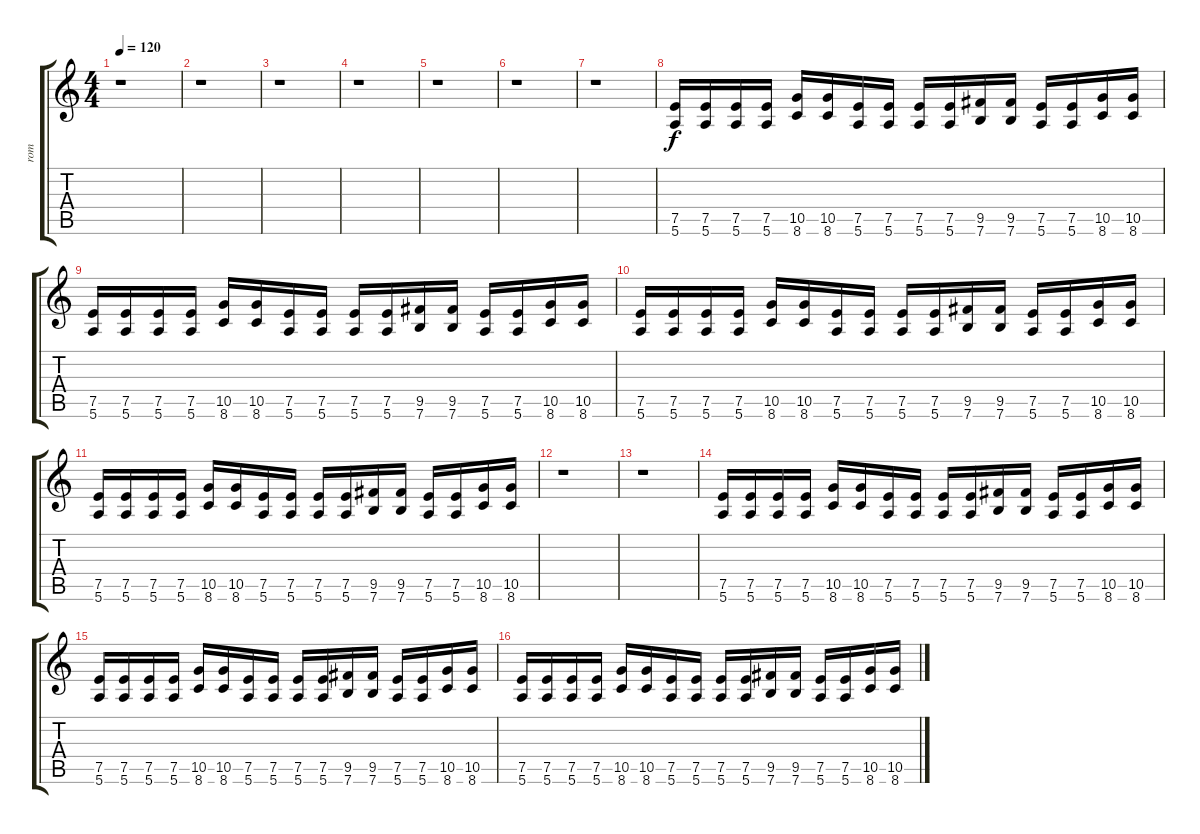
\track ("rom" "rom") {instrument distortionguitar}
\staff {score tabs}
\tuning (E4 B3 G3 D3 A2 E2) {hide}
\ts (4 4)
\tempo 120
\clef g2
\ks c
r.1{dy f} |
r.1 |
r.1 |
r.1 |
r.1 |
r.1 |
r.1 |
(7.5 5.6).16 (7.5 5.6).16 (7.5 5.6).16 (7.5 5.6).16 (10.5 8.6).16 (10.5 8.6).16 (7.5 5.6).16 (7.5 5.6).16 (7.5 5.6).16 (7.5 5.6).16 (9.5 7.6).16 (9.5 7.6).16 (7.5 5.6).16 (7.5 5.6).16 (10.5 8.6).16 (10.5 8.6).16 |
(7.5 5.6).16 (7.5 5.6).16 (7.5 5.6).16 (7.5 5.6).16 (10.5 8.6).16 (10.5 8.6).16 (7.5 5.6).16 (7.5 5.6).16 (7.5 5.6).16 (7.5 5.6).16 (9.5 7.6).16 (9.5 7.6).16 (7.5 5.6).16 (7.5 5.6).16 (10.5 8.6).16 (10.5 8.6).16 |
(7.5 5.6).16 (7.5 5.6).16 (7.5 5.6).16 (7.5 5.6).16 (10.5 8.6).16 (10.5 8.6).16 (7.5 5.6).16 (7.5 5.6).16 (7.5 5.6).16 (7.5 5.6).16 (9.5 7.6).16 (9.5 7.6).16 (7.5 5.6).16 (7.5 5.6).16 (10.5 8.6).16 (10.5 8.6).16 |
(7.5 5.6).16 (7.5 5.6).16 (7.5 5.6).16 (7.5 5.6).16 (10.5 8.6).16 (10.5 8.6).16 (7.5 5.6).16 (7.5 5.6).16 (7.5 5.6).16 (7.5 5.6).16 (9.5 7.6).16 (9.5 7.6).16 (7.5 5.6).16 (7.5 5.6).16 (10.5 8.6).16 (10.5 8.6).16 |
r.1 |
r.1 |
(7.5 5.6).16 (7.5 5.6).16 (7.5 5.6).16 (7.5 5.6).16 (10.5 8.6).16 (10.5 8.6).16 (7.5 5.6).16 (7.5 5.6).16 (7.5 5.6).16 (7.5 5.6).16 (9.5 7.6).16 (9.5 7.6).16 (7.5 5.6).16 (7.5 5.6).16 (10.5 8.6).16 (10.5 8.6).16 |
(7.5 5.6).16 (7.5 5.6).16 (7.5 5.6).16 (7.5 5.6).16 (10.5 8.6).16 (10.5 8.6).16 (7.5 5.6).16 (7.5 5.6).16 (7.5 5.6).16 (7.5 5.6).16 (9.5 7.6).16 (9.5 7.6).16 (7.5 5.6).16 (7.5 5.6).16 (10.5 8.6).16 (10.5 8.6).16 |
(7.5 5.6).16 (7.5 5.6).16 (7.5 5.6).16 (7.5 5.6).16 (10.5 8.6).16 (10.5 8.6).16 (7.5 5.6).16 (7.5 5.6).16 (7.5 5.6).16 (7.5 5.6).16 (9.5 7.6).16 (9.5 7.6).16 (7.5 5.6).16 (7.5 5.6).16 (10.5 8.6).16 (10.5 8.6).16
